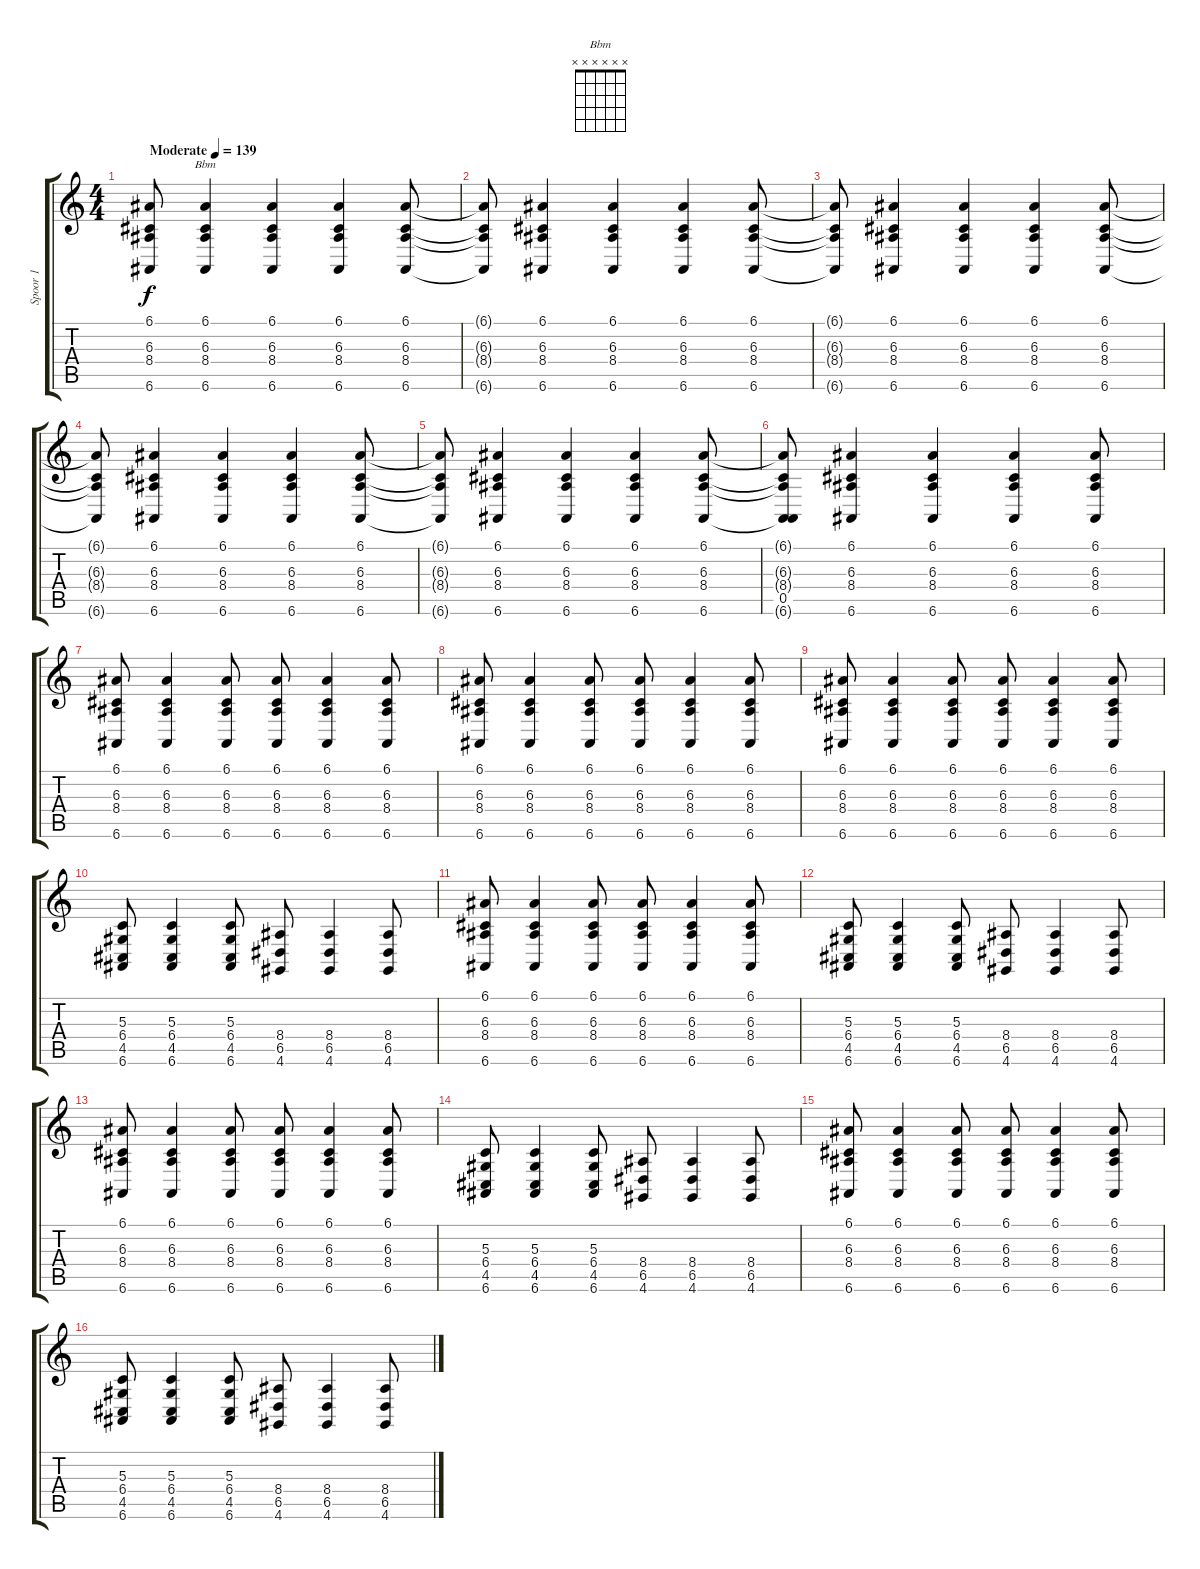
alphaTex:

\track ("Spoor 1" "Spoor 1") {instrument electricgrandpiano}
\staff {score tabs}
\tuning (E4 B3 G3 D3 A2 E2) {hide}
\chord ("Bbm" x x x x x x)
\ts (4 4)
\tempo (139 "Moderate")
\clef g2
\ks c
(6.1 6.3 8.4 6.6).8{dy f instrument electricgrandpiano} (6.1 6.3 8.4 6.6).4{ch "Bbm"} (6.1 6.3 8.4 6.6).4 (6.1 6.3 8.4 6.6).4 (6.1 6.3 8.4 6.6).8 |
(6.1{t} 6.3{t} 8.4{t} 6.6{t}).8 (6.1 6.3 8.4 6.6).4 (6.1 6.3 8.4 6.6).4 (6.1 6.3 8.4 6.6).4 (6.1 6.3 8.4 6.6).8 |
(6.1{t} 6.3{t} 8.4{t} 6.6{t}).8 (6.1 6.3 8.4 6.6).4 (6.1 6.3 8.4 6.6).4 (6.1 6.3 8.4 6.6).4 (6.1 6.3 8.4 6.6).8 |
(6.1{t} 6.3{t} 8.4{t} 6.6{t}).8 (6.1 6.3 8.4 6.6).4 (6.1 6.3 8.4 6.6).4 (6.1 6.3 8.4 6.6).4 (6.1 6.3 8.4 6.6).8 |
(6.1{t} 6.3{t} 8.4{t} 6.6{t}).8 (6.1 6.3 8.4 6.6).4 (6.1 6.3 8.4 6.6).4 (6.1 6.3 8.4 6.6).4 (6.1 6.3 8.4 6.6).8 |
(6.1{t} 6.3{t} 8.4{t} 0.5 6.6{t}).8 (6.1 6.3 8.4 6.6).4 (6.1 6.3 8.4 6.6).4 (6.1 6.3 8.4 6.6).4 (6.1 6.3 8.4 6.6).8 |
(6.1 6.3 8.4 6.6).8 (6.1 6.3 8.4 6.6).4 (6.1 6.3 8.4 6.6).8 (6.1 6.3 8.4 6.6).8 (6.1 6.3 8.4 6.6).4 (6.1 6.3 8.4 6.6).8 |
(6.1 6.3 8.4 6.6).8 (6.1 6.3 8.4 6.6).4 (6.1 6.3 8.4 6.6).8 (6.1 6.3 8.4 6.6).8 (6.1 6.3 8.4 6.6).4 (6.1 6.3 8.4 6.6).8 |
(6.1 6.3 8.4 6.6).8 (6.1 6.3 8.4 6.6).4 (6.1 6.3 8.4 6.6).8 (6.1 6.3 8.4 6.6).8 (6.1 6.3 8.4 6.6).4 (6.1 6.3 8.4 6.6).8 |
(5.3 6.4 4.5 6.6).8 (5.3 6.4 4.5 6.6).4 (5.3 6.4 4.5 6.6).8 (8.4 6.5 4.6).8 (8.4 6.5 4.6).4 (8.4 6.5 4.6).8 |
(6.1 6.3 8.4 6.6).8 (6.1 6.3 8.4 6.6).4 (6.1 6.3 8.4 6.6).8 (6.1 6.3 8.4 6.6).8 (6.1 6.3 8.4 6.6).4 (6.1 6.3 8.4 6.6).8 |
(5.3 6.4 4.5 6.6).8 (5.3 6.4 4.5 6.6).4 (5.3 6.4 4.5 6.6).8 (8.4 6.5 4.6).8 (8.4 6.5 4.6).4 (8.4 6.5 4.6).8 |
(6.1 6.3 8.4 6.6).8 (6.1 6.3 8.4 6.6).4 (6.1 6.3 8.4 6.6).8 (6.1 6.3 8.4 6.6).8 (6.1 6.3 8.4 6.6).4 (6.1 6.3 8.4 6.6).8 |
(5.3 6.4 4.5 6.6).8 (5.3 6.4 4.5 6.6).4 (5.3 6.4 4.5 6.6).8 (8.4 6.5 4.6).8 (8.4 6.5 4.6).4 (8.4 6.5 4.6).8 |
(6.1 6.3 8.4 6.6).8 (6.1 6.3 8.4 6.6).4 (6.1 6.3 8.4 6.6).8 (6.1 6.3 8.4 6.6).8 (6.1 6.3 8.4 6.6).4 (6.1 6.3 8.4 6.6).8 |
(5.3 6.4 4.5 6.6).8 (5.3 6.4 4.5 6.6).4 (5.3 6.4 4.5 6.6).8 (8.4 6.5 4.6).8 (8.4 6.5 4.6).4 (8.4 6.5 4.6).8
